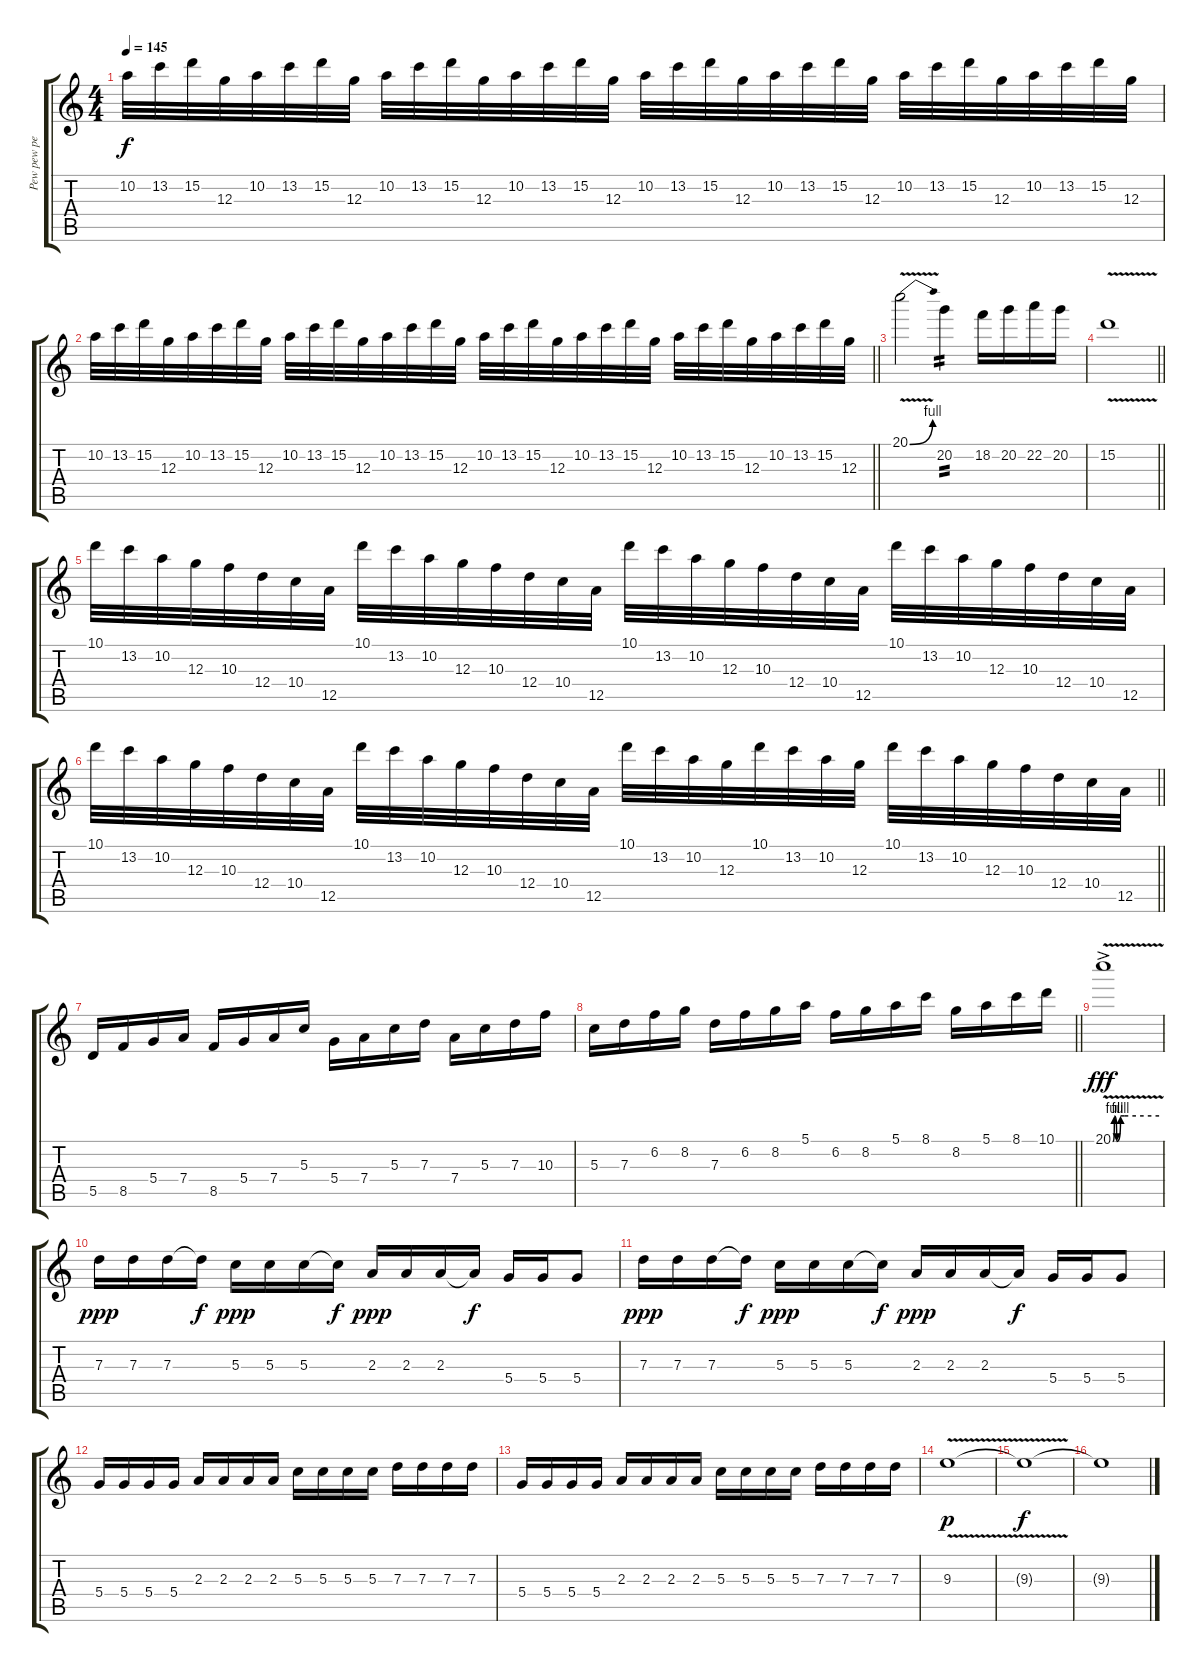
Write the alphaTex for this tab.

\track ("Pew pew pew! its gune wave time!" "Pew pew pe") {instrument distortionguitar}
\staff {score tabs}
\tuning (E4 B3 G3 D3 A2 E2) {hide}
\ts (4 4)
\tempo 145
\clef g2
\ks c
10.2.32{dy f} 13.2.32 15.2.32 12.3.32 10.2.32 13.2.32 15.2.32 12.3.32 10.2.32 13.2.32 15.2.32 12.3.32 10.2.32 13.2.32 15.2.32 12.3.32 10.2.32 13.2.32 15.2.32 12.3.32 10.2.32 13.2.32 15.2.32 12.3.32 10.2.32 13.2.32 15.2.32 12.3.32 10.2.32 13.2.32 15.2.32 12.3.32 |
\barLineRight lightlight
10.2.32 13.2.32 15.2.32 12.3.32 10.2.32 13.2.32 15.2.32 12.3.32 10.2.32 13.2.32 15.2.32 12.3.32 10.2.32 13.2.32 15.2.32 12.3.32 10.2.32 13.2.32 15.2.32 12.3.32 10.2.32 13.2.32 15.2.32 12.3.32 10.2.32 13.2.32 15.2.32 12.3.32 10.2.32 13.2.32 15.2.32 12.3.32 |
20.1{be (bend 0 0 60 4) v}.2 20.2.4{tp 2} 18.2.16 20.2.16 22.2.16 20.2.16 |
\barLineRight lightlight
15.2{v}.1 |
10.1.32 13.2.32 10.2.32 12.3.32 10.3.32 12.4.32 10.4.32 12.5.32 10.1.32 13.2.32 10.2.32 12.3.32 10.3.32 12.4.32 10.4.32 12.5.32 10.1.32 13.2.32 10.2.32 12.3.32 10.3.32 12.4.32 10.4.32 12.5.32 10.1.32 13.2.32 10.2.32 12.3.32 10.3.32 12.4.32 10.4.32 12.5.32 |
\barLineRight lightlight
10.1.32 13.2.32 10.2.32 12.3.32 10.3.32 12.4.32 10.4.32 12.5.32 10.1.32 13.2.32 10.2.32 12.3.32 10.3.32 12.4.32 10.4.32 12.5.32 10.1.32 13.2.32 10.2.32 12.3.32 10.1.32 13.2.32 10.2.32 12.3.32 10.1.32 13.2.32 10.2.32 12.3.32 10.3.32 12.4.32 10.4.32 12.5.32 |
5.5.16 8.5.16 5.4.16 7.4.16 8.5.16 5.4.16 7.4.16 5.3.16 5.4.16 7.4.16 5.3.16 7.3.16 7.4.16 5.3.16 7.3.16 10.3.16 |
\barLineRight lightlight
5.3.16 7.3.16 6.2.16 8.2.16 7.3.16 6.2.16 8.2.16 5.1.16 6.2.16 8.2.16 5.1.16 8.1.16 8.2.16 5.1.16 8.1.16 10.1.16 |
20.1{be (custom 0 0 2 4 5 0 10 4 15 4 20 4 30 4 40 4 50 4 60 4) v ac}.1{dy fff} |
7.3.16{dy ppp volume 6 instrument distortionguitar} 7.3.16 7.3.16 7.3{t}.16{dy f} 5.3.16{dy ppp} 5.3.16 5.3.16 5.3{t}.16{dy f} 2.3.16{dy ppp} 2.3.16 2.3.16 2.3{t}.16{dy f} 5.4.16 5.4.16 5.4.8 |
7.3.16{dy ppp} 7.3.16 7.3.16 7.3{t}.16{dy f} 5.3.16{dy ppp} 5.3.16 5.3.16 5.3{t}.16{dy f} 2.3.16{dy ppp} 2.3.16 2.3.16 2.3{t}.16{dy f} 5.4.16 5.4.16 5.4.8 |
5.4.16 5.4.16 5.4.16 5.4.16 2.3.16 2.3.16 2.3.16 2.3.16 5.3.16 5.3.16 5.3.16 5.3.16 7.3.16 7.3.16 7.3.16 7.3.16 |
5.4.16 5.4.16 5.4.16 5.4.16 2.3.16 2.3.16 2.3.16 2.3.16 5.3.16 5.3.16 5.3.16 5.3.16 7.3.16 7.3.16 7.3.16 7.3.16 |
9.3{v}.1{dy p volume 11 instrument distortionguitar} |
9.3{t}.1{dy f} |
9.3{t}.1
